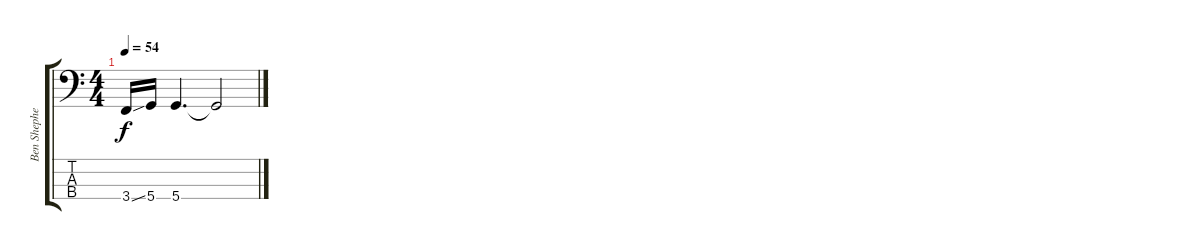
\track ("Ben Shepherd" "Ben Shephe") {instrument electricbasspick}
\staff {score tabs}
\tuning (G2 D2 A1 D1) {hide}
\ts (4 4)
\tempo 54
\clef f4
\ks c
3.4{ss}.16{dy f} 5.4.16 5.4.4{d} 5.4{t}.2
